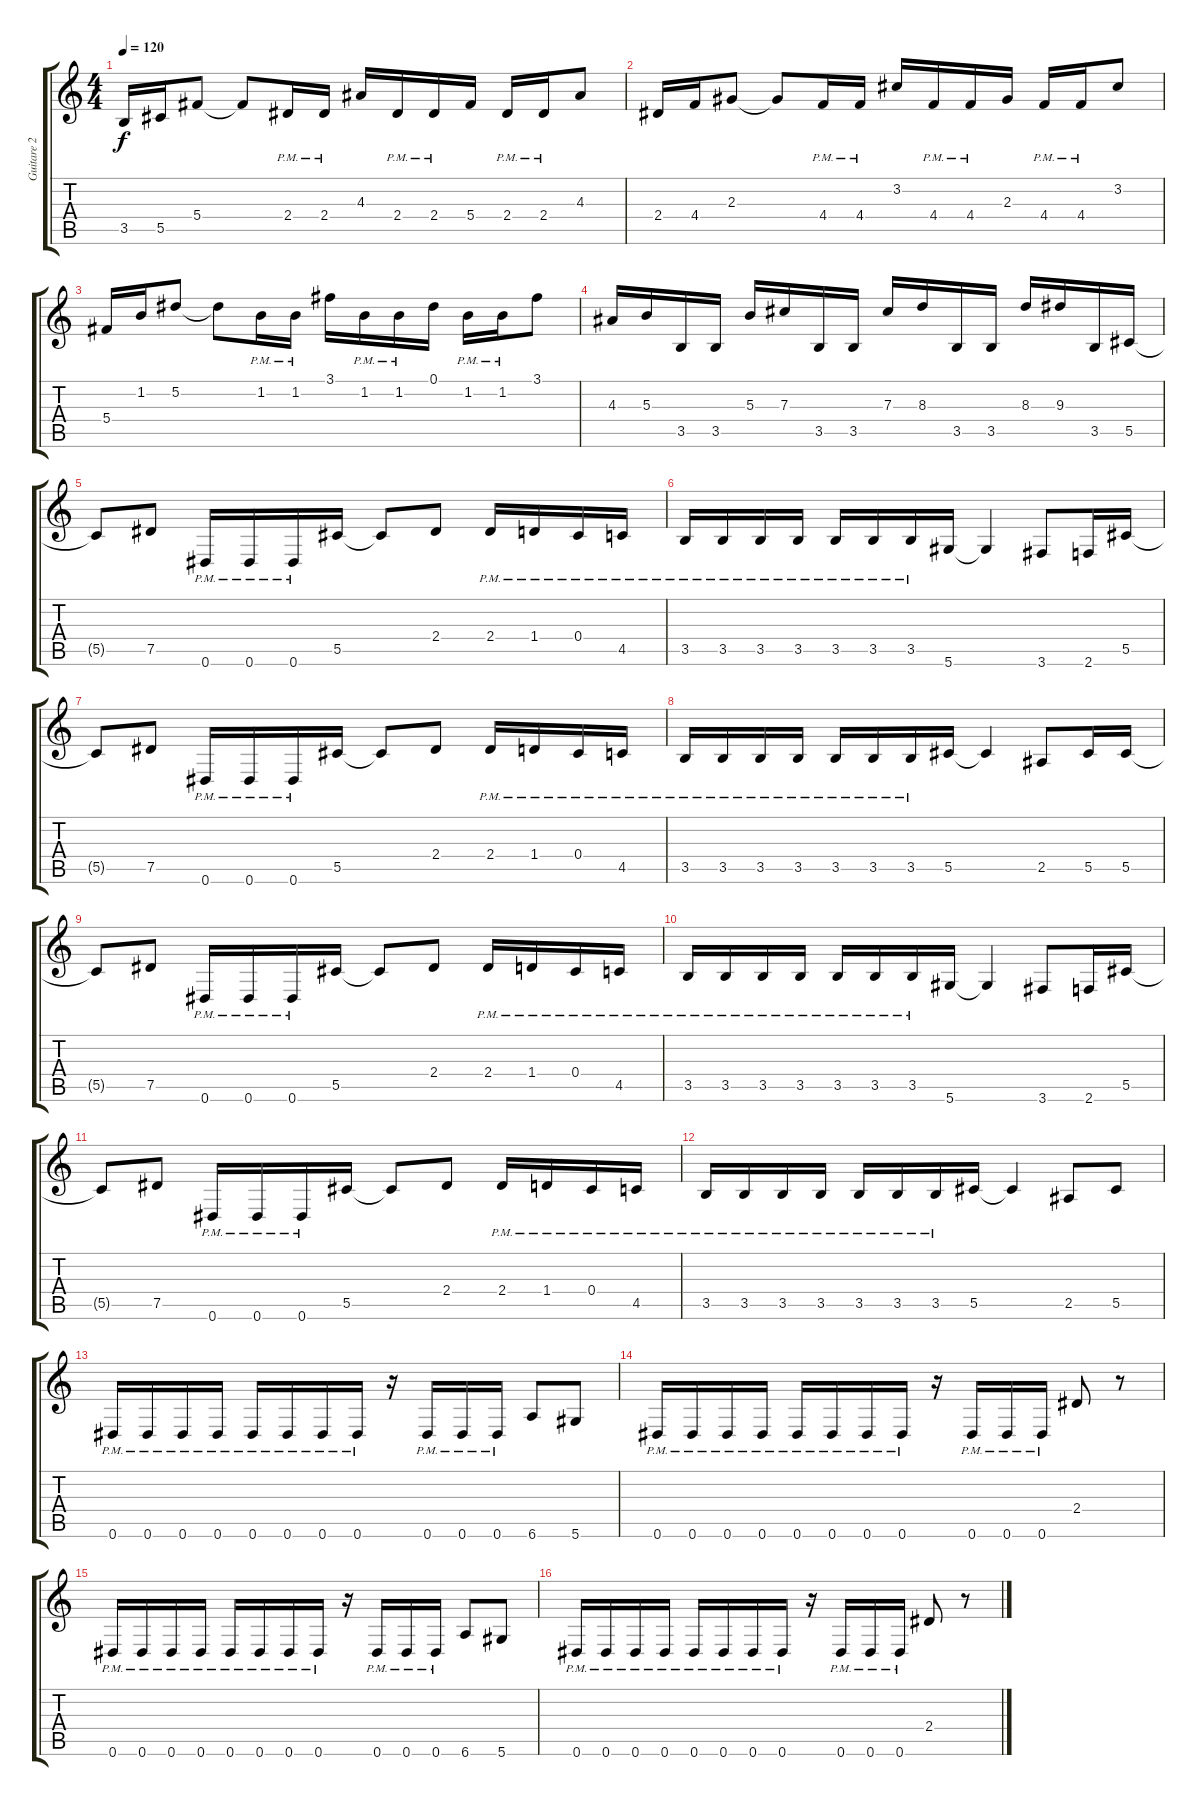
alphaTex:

\track ("Guitare 2" "Guitare 2") {instrument distortionguitar}
\staff {score tabs}
\tuning (Eb4 Bb3 Gb3 Db3 Ab2 Eb2) {hide}
\ts (4 4)
\tempo 120
\clef g2
\ks c
3.5.16{dy f} 5.5.16 5.4.8 5.4{t}.8 2.4{pm}.16 2.4{pm}.16 4.3.16 2.4{pm}.16 2.4{pm}.16 5.4.16 2.4{pm}.16 2.4{pm}.16 4.3.8 |
2.4.16 4.4.16 2.3.8 2.3{t}.8 4.4{pm}.16 4.4{pm}.16 3.2.16 4.4{pm}.16 4.4{pm}.16 2.3.16 4.4{pm}.16 4.4{pm}.16 3.2.8 |
5.4.16 1.2.16 5.2.8 5.2{t}.8 1.2{pm}.16 1.2{pm}.16 3.1.16 1.2{pm}.16 1.2{pm}.16 0.1.16 1.2{pm}.16 1.2{pm}.16 3.1.8 |
4.3.16 5.3.16 3.5.16 3.5.16 5.3.16 7.3.16 3.5.16 3.5.16 7.3.16 8.3.16 3.5.16 3.5.16 8.3.16 9.3.16 3.5.16 5.5.16 |
5.5{t}.8 7.5.8 0.6{pm}.16 0.6{pm}.16 0.6{pm}.16 5.5.16 5.5{t}.8 2.4.8 2.4{pm}.16 1.4{pm}.16 0.4{pm}.16 4.5{pm}.16 |
3.5{pm}.16 3.5{pm}.16 3.5{pm}.16 3.5{pm}.16 3.5{pm}.16 3.5{pm}.16 3.5{pm}.16 5.6.16 5.6{t}.4 3.6.8 2.6.16 5.5.16 |
5.5{t}.8 7.5.8 0.6{pm}.16 0.6{pm}.16 0.6{pm}.16 5.5.16 5.5{t}.8 2.4.8 2.4{pm}.16 1.4{pm}.16 0.4{pm}.16 4.5{pm}.16 |
3.5{pm}.16 3.5{pm}.16 3.5{pm}.16 3.5{pm}.16 3.5{pm}.16 3.5{pm}.16 3.5{pm}.16 5.5.16 5.5{t}.4 2.5.8 5.5.16 5.5.16 |
5.5{t}.8 7.5.8 0.6{pm}.16 0.6{pm}.16 0.6{pm}.16 5.5.16 5.5{t}.8 2.4.8 2.4{pm}.16 1.4{pm}.16 0.4{pm}.16 4.5{pm}.16 |
3.5{pm}.16 3.5{pm}.16 3.5{pm}.16 3.5{pm}.16 3.5{pm}.16 3.5{pm}.16 3.5{pm}.16 5.6.16 5.6{t}.4 3.6.8 2.6.16 5.5.16 |
5.5{t}.8 7.5.8 0.6{pm}.16 0.6{pm}.16 0.6{pm}.16 5.5.16 5.5{t}.8 2.4.8 2.4{pm}.16 1.4{pm}.16 0.4{pm}.16 4.5{pm}.16 |
3.5{pm}.16 3.5{pm}.16 3.5{pm}.16 3.5{pm}.16 3.5{pm}.16 3.5{pm}.16 3.5{pm}.16 5.5.16 5.5{t}.4 2.5.8 5.5.8 |
0.6{pm}.16 0.6{pm}.16 0.6{pm}.16 0.6{pm}.16 0.6{pm}.16 0.6{pm}.16 0.6{pm}.16 0.6{pm}.16 r.16 0.6{pm}.16 0.6{pm}.16 0.6{pm}.16 6.6.8 5.6.8 |
0.6{pm}.16 0.6{pm}.16 0.6{pm}.16 0.6{pm}.16 0.6{pm}.16 0.6{pm}.16 0.6{pm}.16 0.6{pm}.16 r.16 0.6{pm}.16 0.6{pm}.16 0.6{pm}.16 2.4.8 r.8 |
0.6{pm}.16 0.6{pm}.16 0.6{pm}.16 0.6{pm}.16 0.6{pm}.16 0.6{pm}.16 0.6{pm}.16 0.6{pm}.16 r.16 0.6{pm}.16 0.6{pm}.16 0.6{pm}.16 6.6.8 5.6.8 |
0.6{pm}.16 0.6{pm}.16 0.6{pm}.16 0.6{pm}.16 0.6{pm}.16 0.6{pm}.16 0.6{pm}.16 0.6{pm}.16 r.16 0.6{pm}.16 0.6{pm}.16 0.6{pm}.16 2.4.8 r.8
